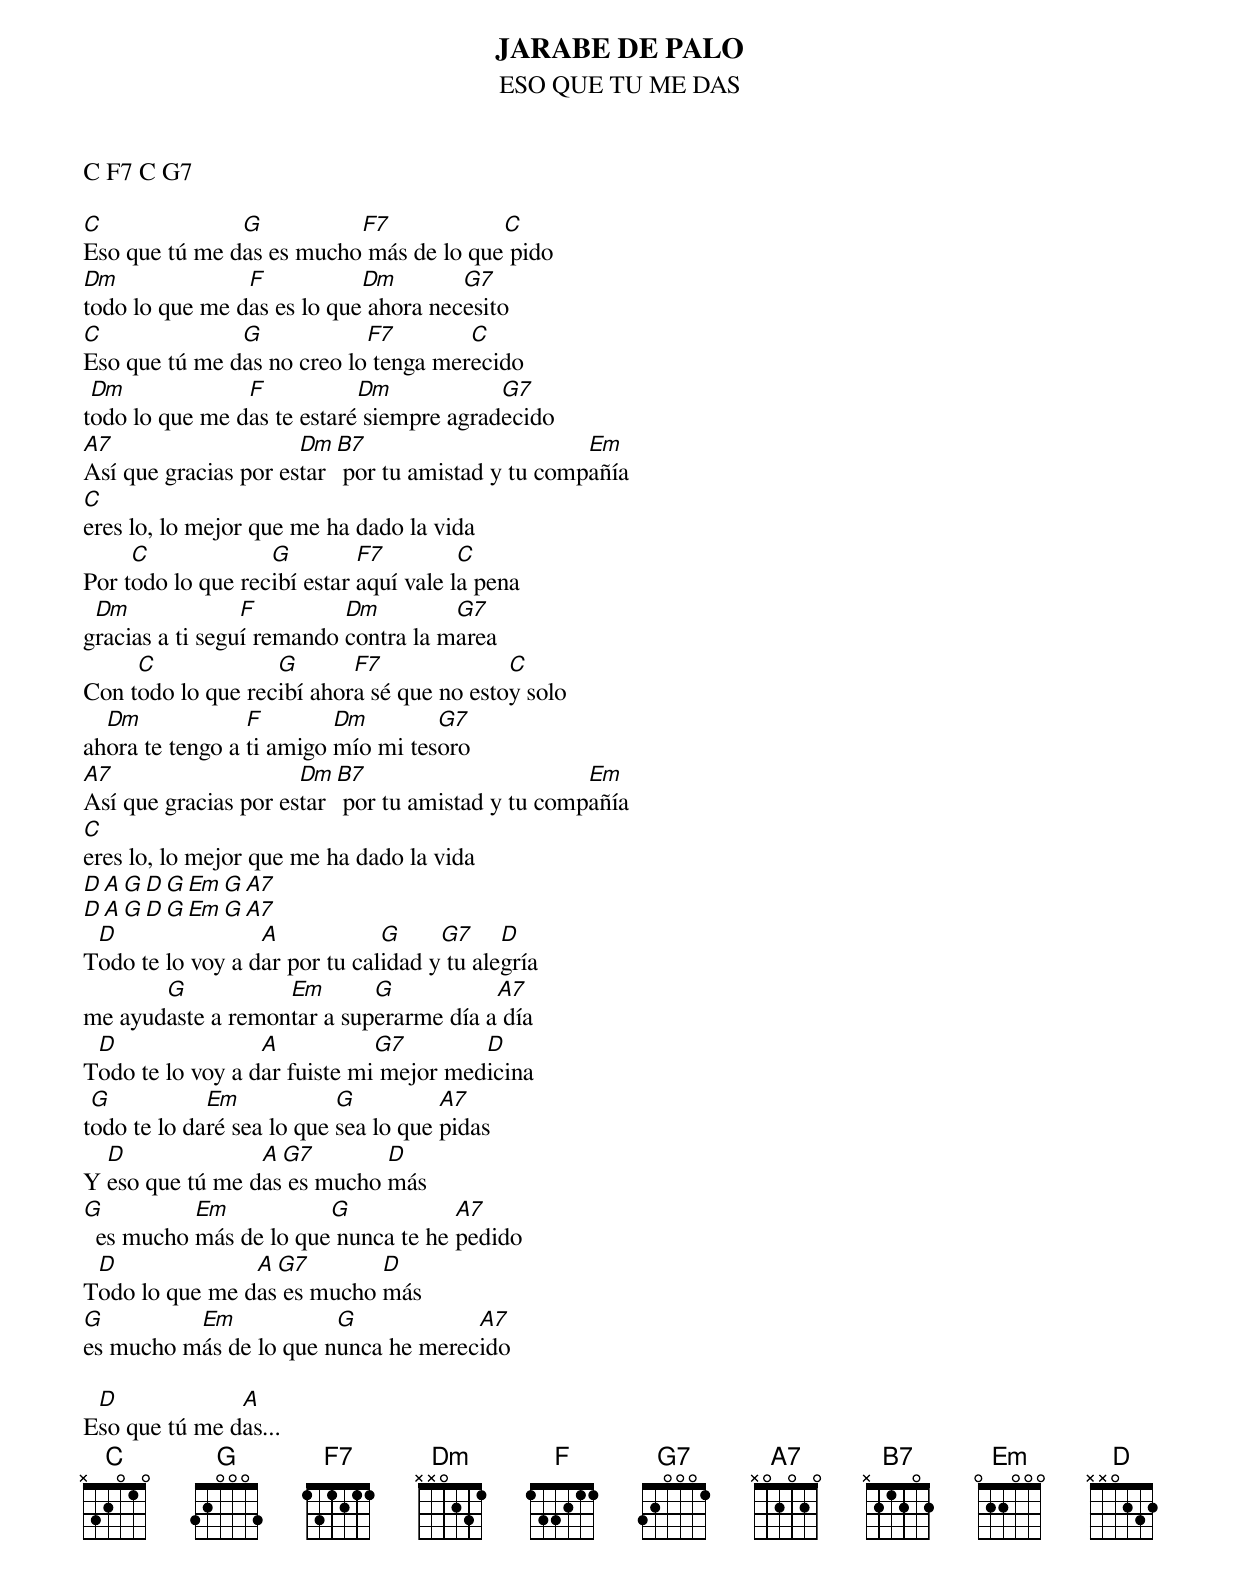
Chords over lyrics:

JARABE DE PALO
ESO QUE TU ME DAS
C F7 C G7

C              G          F7            C
Eso que tú me das es mucho más de lo que pido
Dm              F           Dm        G7
todo lo que me das es lo que ahora necesito
C              G            F7        C
Eso que tú me das no creo lo tenga merecido
 Dm             F           Dm            G7
todo lo que me das te estaré siempre agradecido
A7                    Dm B7                       Em
Así que gracias por estar por tu amistad y tu compañía
C
eres lo, lo mejor que me ha dado la vida
     C             G         F7         C
Por todo lo que recibí estar aquí vale la pena
 Dm              F         Dm         G7
gracias a ti seguí remando contra la marea
     C             G       F7              C
Con todo lo que recibí ahora sé que no estoy solo
  Dm             F        Dm        G7
ahora te tengo a ti amigo mío mi tesoro
A7                    Dm B7                       Em
Así que gracias por estar por tu amistad y tu compañía
C
eres lo, lo mejor que me ha dado la vida
D A G D G Em G A7
D A G D G Em G A7
 D                A            G     G7     D
Todo te lo voy a dar por tu calidad y tu alegría
       G           Em       G           A7
me ayudaste a remontar a superarme día a día
 D                A           G7        D
Todo te lo voy a dar fuiste mi mejor medicina
 G           Em            G          A7
todo te lo daré sea lo que sea lo que pidas
  D              A G7        D
Y eso que tú me das es mucho más
G          Em           G            A7
  es mucho más de lo que nunca te he pedido
 D              A G7        D
Todo lo que me das es mucho más
G         Em            G            A7
es mucho más de lo que nunca he merecido

 D             A
Eso que tú me das...
